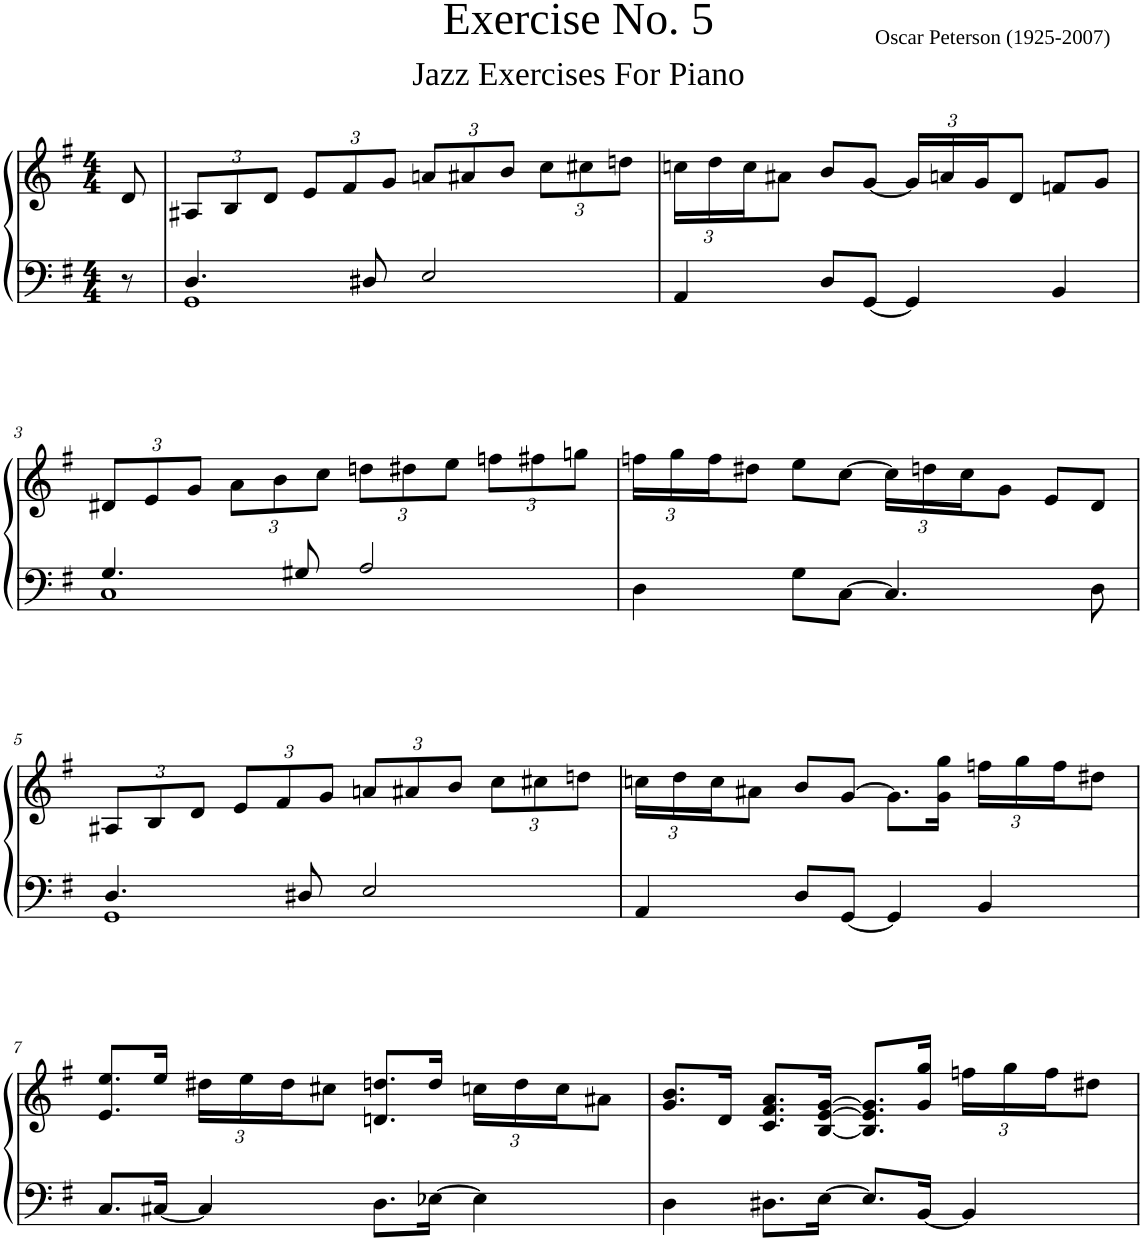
**kern	**kern
*part1	*part1
*staff2	*staff1
*I"Piano	*
*I'Pno	*
*clefF4	*clefG2
*k[f#]	*k[f#]
*M4/4	*M4/4
=	=
8r	8d/
=1	=1
*^	*
*	*	*Xbrackettup
4.D/	1GG	12A#X/L
.	.	12B/
.	.	12d/J
.	.	12e/L
.	.	12f#/
8D#X/	.	.
.	.	12g/J
2E/	.	12an/L
.	.	12a#X/
.	.	12b/J
.	.	12cc\L
.	.	12cc#X\
.	.	12ddn\J
*v	*v	*
=2	=2
4AA/	24ccn\LL
.	24dd\
.	24cc\J
.	8a#X\J
8D/L	8b/L
[8GG/J	[8g/J
4GG/]	24g/LL]
.	24an/
.	24g/J
.	8d/J
4BB/	8fn/L
.	8g/J
!!LO:LB:g=z
=3	=3
*^	*
4.G/	1C	12d#X/L
.	.	12e/
.	.	12g/J
.	.	12a\L
.	.	12b\
8G#X/	.	.
.	.	12cc\J
2A/	.	12ddn\L
.	.	12dd#X\
.	.	12ee\J
.	.	12ffn\L
.	.	12ff#X\
.	.	12ggn\J
*v	*v	*
=4	=4
4D\	24ffn\LL
.	24gg\
.	24ff\J
.	8dd#X\J
8G\L	8ee\L
[8C\J	[8cc\J
4.C/]	24cc\LL]
.	24ddn\
.	24cc\J
.	8g\J
.	8e/L
8D\	8d/J
!!LO:LB:g=z
=5	=5
*^	*
4.D/	1GG	12A#X/L
.	.	12B/
.	.	12d/J
.	.	12e/L
.	.	12f#/
8D#X/	.	.
.	.	12g/J
2E/	.	12an/L
.	.	12a#X/
.	.	12b/J
.	.	12cc\L
.	.	12cc#X\
.	.	12ddn\J
*v	*v	*
=6	=6
4AA/	24ccn\LL
.	24dd\
.	24cc\J
.	8a#X\J
8D/L	8b/L
[8GG/J	[8g/J
4GG/]	8.g\L]
.	16g\ 16gg\Jk
4BB/	24ffn\LL
.	24gg\
.	24ff\J
.	8dd#X\J
!!LO:LB:g=z
=7	=7
8.C/L	8.e/ 8.ee/L
[16C#X/Jk	16ee/Jk
4C#/]	24dd#X\LL
.	24ee\
.	24dd#\J
.	8cc#X\J
8.D\L	8.dn/ 8.ddn/L
[16E-X\Jk	16dd/Jk
4E-\]	24ccn\LL
.	24dd\
.	24cc\J
.	8a#X\J
=8	=8
4D\	8.g/ 8.b/L
.	16d/Jk
8.D#X\L	8.c/ 8.f#/ 8.a/L
[16E\Jk	[16B/ [>16e/ [>16g/Jk
8.E/L]	8.B/] 8.e/] 8.g/]L
[16BB/Jk	16g/ 16gg/Jk
4BB/]	24ffn\LL
.	24gg\
.	24ff\J
.	8dd#X\J
=	=
*-	*-
